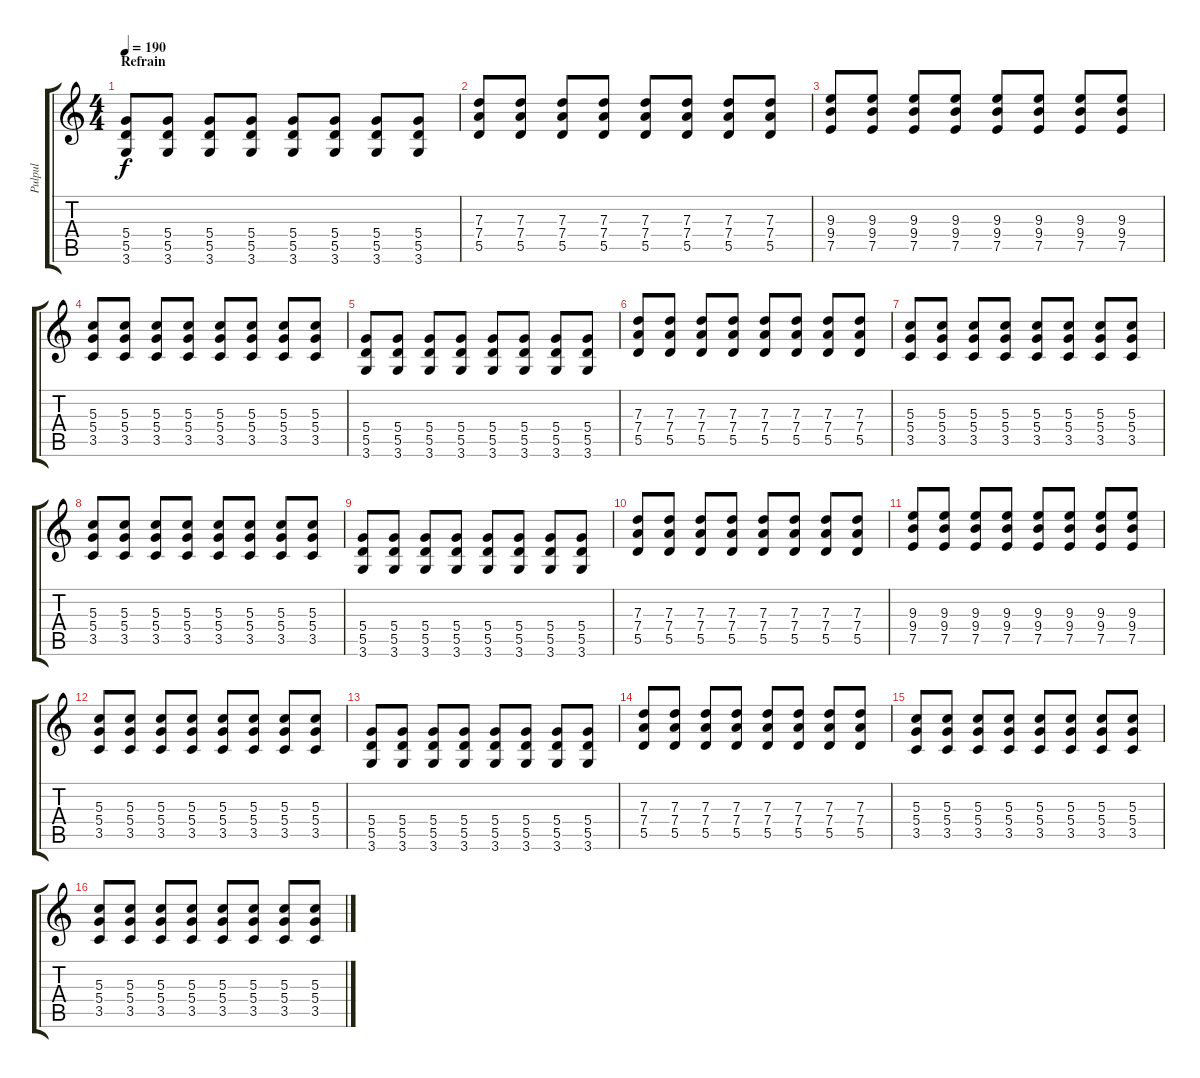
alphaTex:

\track ("Pulpul" "Pulpul") {instrument overdrivenguitar}
\staff {score tabs}
\tuning (E4 B3 G3 D3 A2 E2) {hide}
\ts (4 4)
\section ("" "Refrain")
\tempo 190
\clef g2
\ks c
(5.4 5.5 3.6).8{dy f volume 13 balance 8} (5.4 5.5 3.6).8 (5.4 5.5 3.6).8 (5.4 5.5 3.6).8 (5.4 5.5 3.6).8 (5.4 5.5 3.6).8 (5.4 5.5 3.6).8 (5.4 5.5 3.6).8 |
(7.3 7.4 5.5).8 (7.3 7.4 5.5).8 (7.3 7.4 5.5).8 (7.3 7.4 5.5).8 (7.3 7.4 5.5).8 (7.3 7.4 5.5).8 (7.3 7.4 5.5).8 (7.3 7.4 5.5).8 |
(9.3 9.4 7.5).8 (9.3 9.4 7.5).8 (9.3 9.4 7.5).8 (9.3 9.4 7.5).8 (9.3 9.4 7.5).8 (9.3 9.4 7.5).8 (9.3 9.4 7.5).8 (9.3 9.4 7.5).8 |
(5.3 5.4 3.5).8 (5.3 5.4 3.5).8 (5.3 5.4 3.5).8 (5.3 5.4 3.5).8 (5.3 5.4 3.5).8 (5.3 5.4 3.5).8 (5.3 5.4 3.5).8 (5.3 5.4 3.5).8 |
(5.4 5.5 3.6).8 (5.4 5.5 3.6).8 (5.4 5.5 3.6).8 (5.4 5.5 3.6).8 (5.4 5.5 3.6).8 (5.4 5.5 3.6).8 (5.4 5.5 3.6).8 (5.4 5.5 3.6).8 |
(7.3 7.4 5.5).8 (7.3 7.4 5.5).8 (7.3 7.4 5.5).8 (7.3 7.4 5.5).8 (7.3 7.4 5.5).8 (7.3 7.4 5.5).8 (7.3 7.4 5.5).8 (7.3 7.4 5.5).8 |
(5.3 5.4 3.5).8 (5.3 5.4 3.5).8 (5.3 5.4 3.5).8 (5.3 5.4 3.5).8 (5.3 5.4 3.5).8 (5.3 5.4 3.5).8 (5.3 5.4 3.5).8 (5.3 5.4 3.5).8 |
(5.3 5.4 3.5).8 (5.3 5.4 3.5).8 (5.3 5.4 3.5).8 (5.3 5.4 3.5).8 (5.3 5.4 3.5).8 (5.3 5.4 3.5).8 (5.3 5.4 3.5).8 (5.3 5.4 3.5).8 |
(5.4 5.5 3.6).8 (5.4 5.5 3.6).8 (5.4 5.5 3.6).8 (5.4 5.5 3.6).8 (5.4 5.5 3.6).8 (5.4 5.5 3.6).8 (5.4 5.5 3.6).8 (5.4 5.5 3.6).8 |
(7.3 7.4 5.5).8 (7.3 7.4 5.5).8 (7.3 7.4 5.5).8 (7.3 7.4 5.5).8 (7.3 7.4 5.5).8 (7.3 7.4 5.5).8 (7.3 7.4 5.5).8 (7.3 7.4 5.5).8 |
(9.3 9.4 7.5).8 (9.3 9.4 7.5).8 (9.3 9.4 7.5).8 (9.3 9.4 7.5).8 (9.3 9.4 7.5).8 (9.3 9.4 7.5).8 (9.3 9.4 7.5).8 (9.3 9.4 7.5).8 |
(5.3 5.4 3.5).8 (5.3 5.4 3.5).8 (5.3 5.4 3.5).8 (5.3 5.4 3.5).8 (5.3 5.4 3.5).8 (5.3 5.4 3.5).8 (5.3 5.4 3.5).8 (5.3 5.4 3.5).8 |
(5.4 5.5 3.6).8 (5.4 5.5 3.6).8 (5.4 5.5 3.6).8 (5.4 5.5 3.6).8 (5.4 5.5 3.6).8 (5.4 5.5 3.6).8 (5.4 5.5 3.6).8 (5.4 5.5 3.6).8 |
(7.3 7.4 5.5).8 (7.3 7.4 5.5).8 (7.3 7.4 5.5).8 (7.3 7.4 5.5).8 (7.3 7.4 5.5).8 (7.3 7.4 5.5).8 (7.3 7.4 5.5).8 (7.3 7.4 5.5).8 |
(5.3 5.4 3.5).8 (5.3 5.4 3.5).8 (5.3 5.4 3.5).8 (5.3 5.4 3.5).8 (5.3 5.4 3.5).8 (5.3 5.4 3.5).8 (5.3 5.4 3.5).8 (5.3 5.4 3.5).8 |
(5.3 5.4 3.5).8 (5.3 5.4 3.5).8 (5.3 5.4 3.5).8 (5.3 5.4 3.5).8 (5.3 5.4 3.5).8 (5.3 5.4 3.5).8 (5.3 5.4 3.5).8 (5.3 5.4 3.5).8
